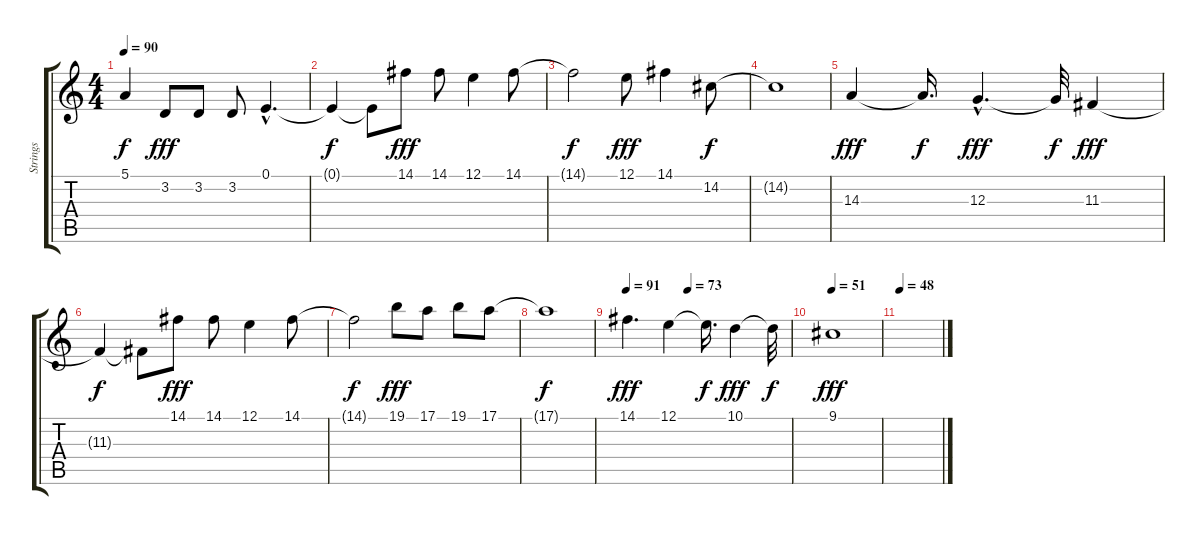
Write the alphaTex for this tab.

\track ("Strings" "Strings") {instrument stringensemble1}
\staff {score tabs}
\tuning (E4 B3 G3 D3 A2 E2) {hide}
\ts (4 4)
\tempo 90
\clef g2
\ks c
5.1{t}.4{dy f} 3.2.8{dy fff} 3.2.8 3.2.8 0.1{hac}.4{d} |
0.1{t}.4{dy f} 0.1{t}.8 14.1.8{dy fff} 14.1.8 12.1.4 14.1.8 |
14.1{t}.2{dy f} 12.1.8{dy fff} 14.1.4 14.2.8{dy f} |
14.2{t}.1 |
14.3.4{dy fff} 14.3{t}.16{d dy f} 12.3{hac}.4{d dy fff} 12.3{t}.32{dy f} 11.3.4{dy fff} |
11.3{t}.4{dy f} 11.3{t}.8 14.1.8{dy fff} 14.1.8 12.1.4 14.1.8 |
14.1{t}.2{dy f} 19.1.8{dy fff} 17.1.8 19.1.8 17.1.8 |
17.1{t}.1{dy f} |
\tempo 91
\tempo (73 0.375)
14.1.4{d dy fff} 12.1.4 12.1{t}.16{d dy f} 10.1.4{dy fff} 10.1{t}.32{dy f} |
\tempo 51
9.1.1{dy fff} |
\tempo 48
